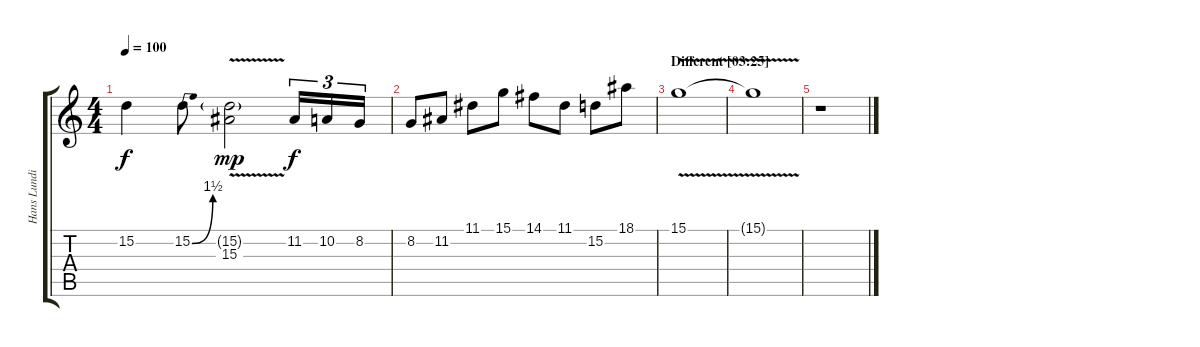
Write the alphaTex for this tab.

\track ("Hans Lundin" "Hans Lundi") {instrument lead1square}
\staff {score tabs}
\tuning (E4 B3 G3 D3 A2 E2) {hide}
\ts (4 4)
\tempo 100
\clef g2
\ks c
15.2.4{dy f} 15.2{be (bend 0 0 60 6)}.8 (15.2{g} 15.3{v}).2{dy mp} 11.2.16{tu (3 2) dy f} 10.2.16{tu (3 2)} 8.2.16{tu (3 2)} |
8.2.8 11.2.8 11.1.8 15.1.8 14.1.8 11.1.8 15.2.8 18.1.8 |
\section ("" "Different [03:25]")
15.1{v}.1 |
15.1{t}.1 |
r.1
